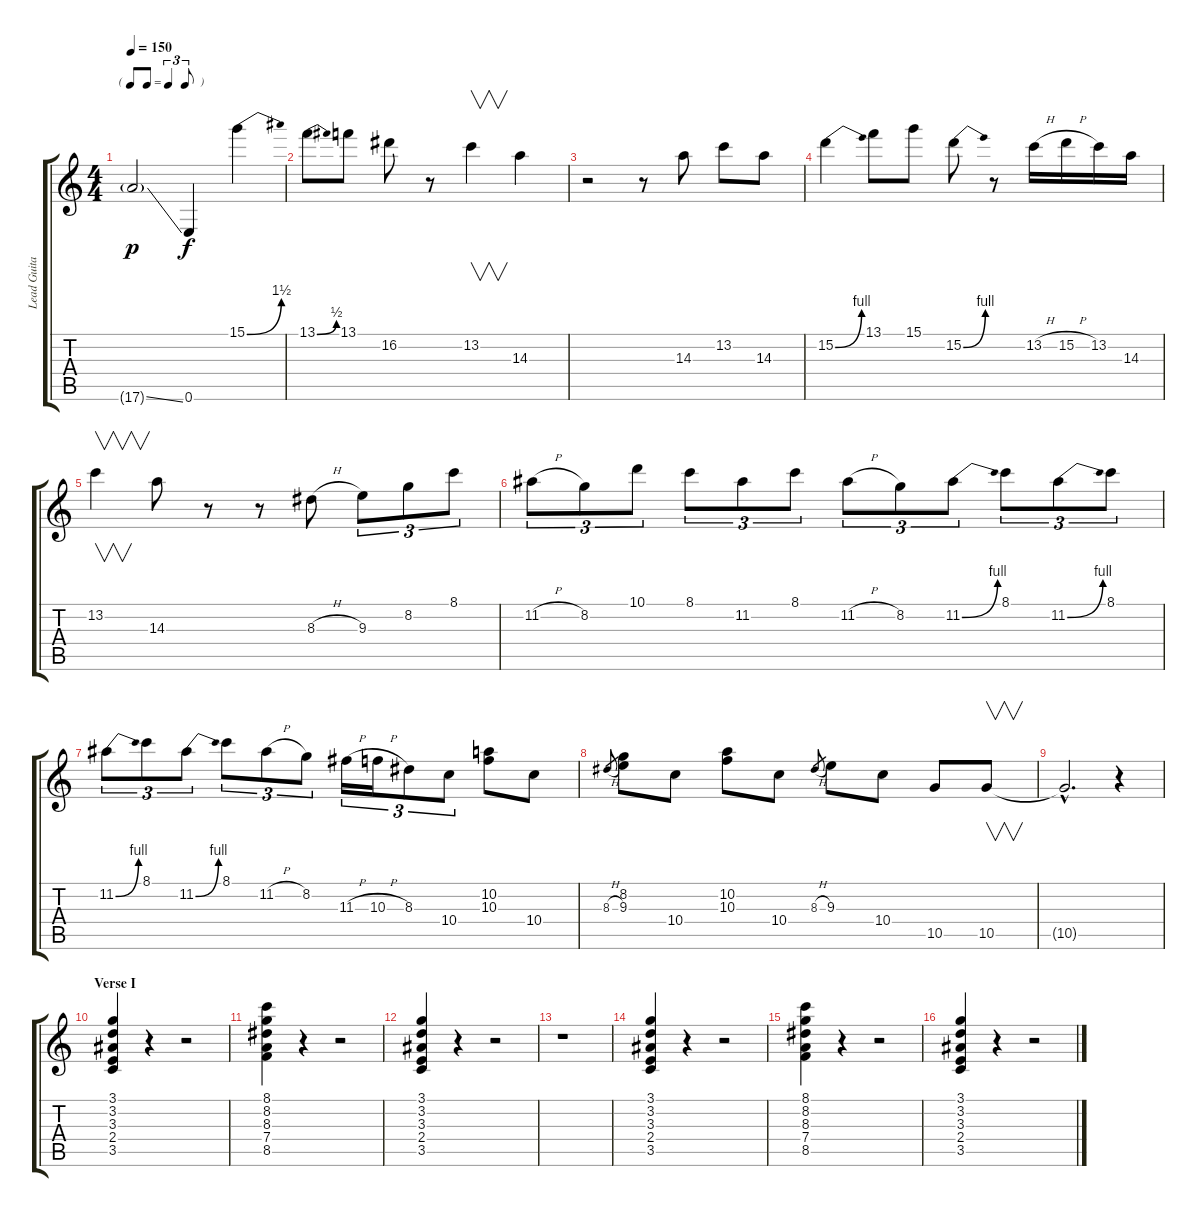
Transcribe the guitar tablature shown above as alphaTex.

\track ("Lead Guitar" "Lead Guita") {instrument overdrivenguitar}
\staff {score tabs}
\tuning (E4 B3 G3 D3 A2 E2) {hide}
\ts (4 4)
\tf triplet8th
\tempo 150
\clef g2
\ks c
17.6{ss g}.2{dy p instrument overdrivenguitar} 0.6.4{dy f} 15.1{be (bend 0 0 60 6)}.4 |
13.1{be (bend 0 0 60 2)}.8 13.1.8 16.2.8 r.8 13.2.4{v} 14.3.4 |
r.2 r.8 14.3.8 13.2.8 14.3.8 |
15.2{be (bend 0 0 60 4)}.4 13.1.8 15.1.8 15.2{be (bend 0 0 60 4)}.8 r.8 13.2{h}.16 15.2{h}.16 13.2.16 14.3.16 |
13.2.4{v} 14.3.8 r.8 r.8 8.3{h}.8 9.3.8{tu (3 2)} 8.2.8{tu (3 2)} 8.1.8{tu (3 2)} |
11.2{h}.8{tu (3 2)} 8.2.8{tu (3 2)} 10.1.8{tu (3 2)} 8.1.8{tu (3 2)} 11.2.8{tu (3 2)} 8.1.8{tu (3 2)} 11.2{h}.8{tu (3 2)} 8.2.8{tu (3 2)} 11.2{be (bend 0 0 60 4)}.8{tu (3 2)} 8.1.8{tu (3 2)} 11.2{be (bend 0 0 60 4)}.8{tu (3 2)} 8.1.8{tu (3 2)} |
11.2{be (bend 0 0 60 4)}.8{tu (3 2)} 8.1.8{tu (3 2)} 11.2{be (bend 0 0 60 4)}.8{tu (3 2)} 8.1.8{tu (3 2)} 11.2{h}.8{tu (3 2)} 8.2.8{tu (3 2)} 11.3{h}.16{tu (3 2)} 10.3{h}.16{tu (3 2)} 8.3.8{tu (3 2)} 10.4.8{tu (3 2)} (10.2 10.3).8 10.4.8 |
8.3{h}.8{gr} (8.2 9.3).8 10.4.8 (10.2 10.3).8 10.4.8 8.3{h}.8{gr} 9.3.8 10.4.8 10.5.8 10.5.8{v} |
10.5{hac t}.2{d} r.4 |
\section ("" "Verse I")
(3.1 3.2 3.3 2.4 3.5).4 r.4 r.2 |
(8.1 8.2 8.3 7.4 8.5).4 r.4 r.2 |
(3.1 3.2 3.3 2.4 3.5).4 r.4 r.2 |
r.1 |
(3.1 3.2 3.3 2.4 3.5).4 r.4 r.2 |
(8.1 8.2 8.3 7.4 8.5).4 r.4 r.2 |
(3.1 3.2 3.3 2.4 3.5).4 r.4 r.2
